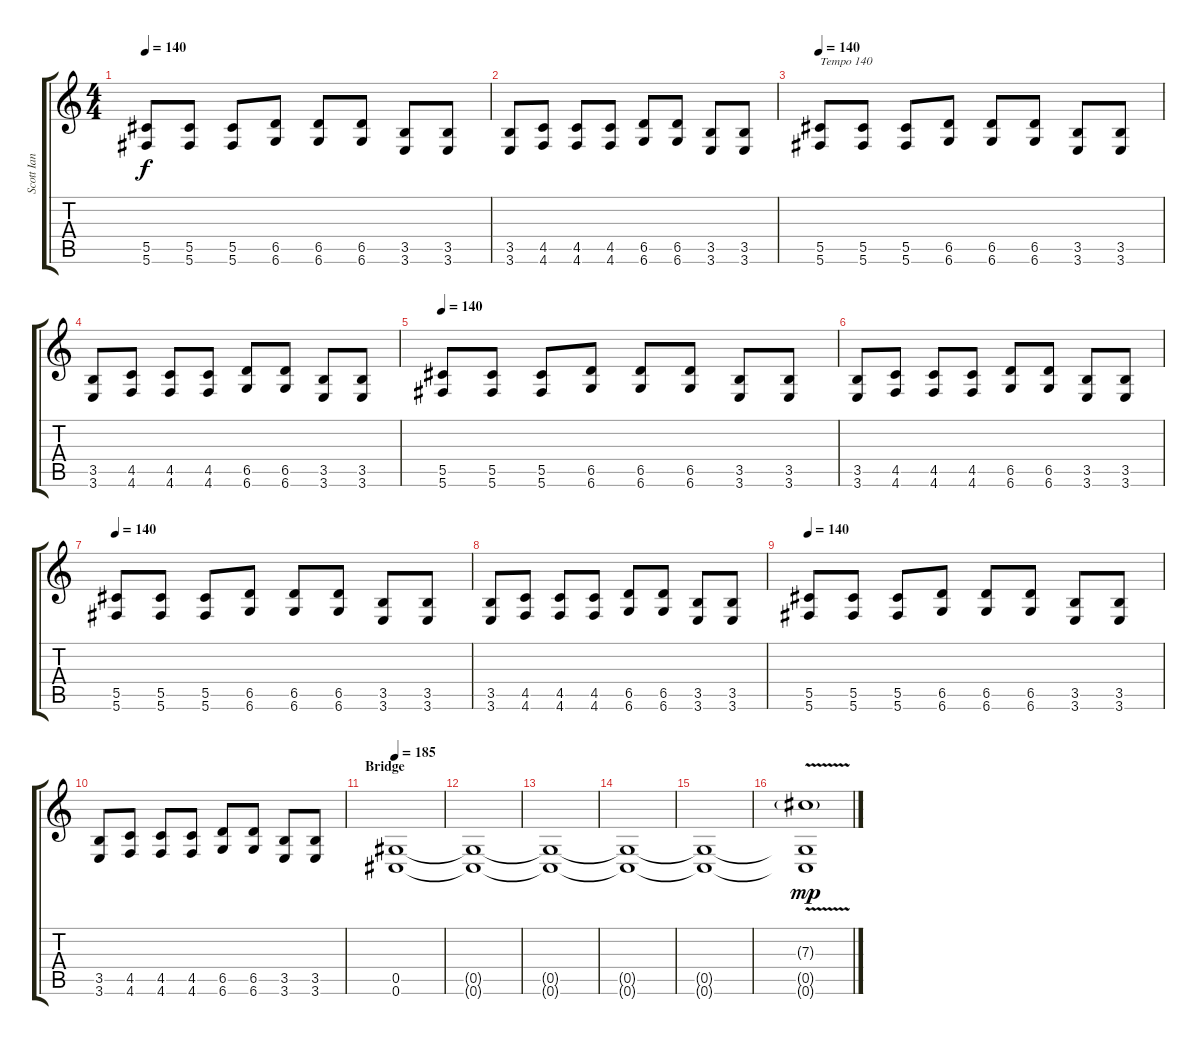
\track ("Scott Ian" "Scott Ian") {instrument distortionguitar}
\staff {score tabs}
\tuning (Eb4 Bb3 Gb3 Db3 Ab2 Db2) {hide}
\ts (4 4)
\tempo 140
\clef g2
\ks c
(5.5 5.6).8{dy f} (5.5 5.6).8 (5.5 5.6).8 (6.5 6.6).8 (6.5 6.6).8 (6.5 6.6).8 (3.5 3.6).8 (3.5 3.6).8 |
(3.5 3.6).8 (4.5 4.6).8 (4.5 4.6).8 (4.5 4.6).8 (6.5 6.6).8 (6.5 6.6).8 (3.5 3.6).8 (3.5 3.6).8 |
\tempo 140
(5.5 5.6).8{txt "Tempo 140"} (5.5 5.6).8 (5.5 5.6).8 (6.5 6.6).8 (6.5 6.6).8 (6.5 6.6).8 (3.5 3.6).8 (3.5 3.6).8 |
(3.5 3.6).8 (4.5 4.6).8 (4.5 4.6).8 (4.5 4.6).8 (6.5 6.6).8 (6.5 6.6).8 (3.5 3.6).8 (3.5 3.6).8 |
\tempo 140
(5.5 5.6).8 (5.5 5.6).8 (5.5 5.6).8 (6.5 6.6).8 (6.5 6.6).8 (6.5 6.6).8 (3.5 3.6).8 (3.5 3.6).8 |
(3.5 3.6).8 (4.5 4.6).8 (4.5 4.6).8 (4.5 4.6).8 (6.5 6.6).8 (6.5 6.6).8 (3.5 3.6).8 (3.5 3.6).8 |
\tempo 140
(5.5 5.6).8 (5.5 5.6).8 (5.5 5.6).8 (6.5 6.6).8 (6.5 6.6).8 (6.5 6.6).8 (3.5 3.6).8 (3.5 3.6).8 |
(3.5 3.6).8 (4.5 4.6).8 (4.5 4.6).8 (4.5 4.6).8 (6.5 6.6).8 (6.5 6.6).8 (3.5 3.6).8 (3.5 3.6).8 |
\tempo 140
(5.5 5.6).8 (5.5 5.6).8 (5.5 5.6).8 (6.5 6.6).8 (6.5 6.6).8 (6.5 6.6).8 (3.5 3.6).8 (3.5 3.6).8 |
(3.5 3.6).8 (4.5 4.6).8 (4.5 4.6).8 (4.5 4.6).8 (6.5 6.6).8 (6.5 6.6).8 (3.5 3.6).8 (3.5 3.6).8 |
\section ("" "Bridge")
\tempo 185
(0.5 0.6).1 |
(0.5{t} 0.6{t}).1 |
(0.5{t} 0.6{t}).1 |
(0.5{t} 0.6{t}).1 |
(0.5{t} 0.6{t}).1 |
(7.3{v g} 0.5{t} 0.6{t}).1{dy mp}
